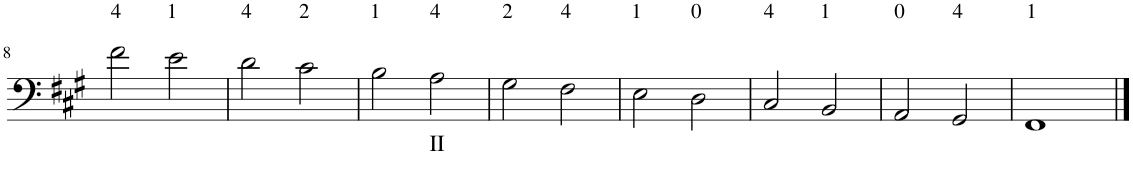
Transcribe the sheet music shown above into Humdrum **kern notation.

**kern	**text
*part1	*part1
*staff1	*staff1
*I"[Double Bass (C1-F5, E1-D3)]	*
*I'Db.	*
!!LO:PB:g=z
*clefF4	*
*Trd7c12	*
*k[f#c#g#]	*
*A:	*
*M4/4	*
=8	=8
!LO:TX:a:t=4	!
2f#\	.
!LO:TX:a:t=1	!
2e\	.
=9	=9
!LO:TX:a:t=4	!
2d\	.
!LO:TX:a:t=2	!
2c#\	.
=10	=10
!LO:TX:a:t=1	!
2B\	.
!LO:TX:a:t=4	!
!	!LO:LY:b
2A\	II
=11	=11
!LO:TX:a:t=2	!
2G#\	.
!LO:TX:a:t=4	!
2F#\	.
=12	=12
!LO:TX:a:t=1	!
2E\	.
!LO:TX:a:t=0	!
2D\	.
=13	=13
!LO:TX:a:t=4	!
2C#/	.
!LO:TX:a:t=1	!
2BB/	.
=14	=14
!LO:TX:a:t=0	!
2AA/	.
!LO:TX:a:t=4	!
2GG#/	.
=15	=15
!LO:TX:a:t=1	!
1FF#	.
==	==
*-	*-
